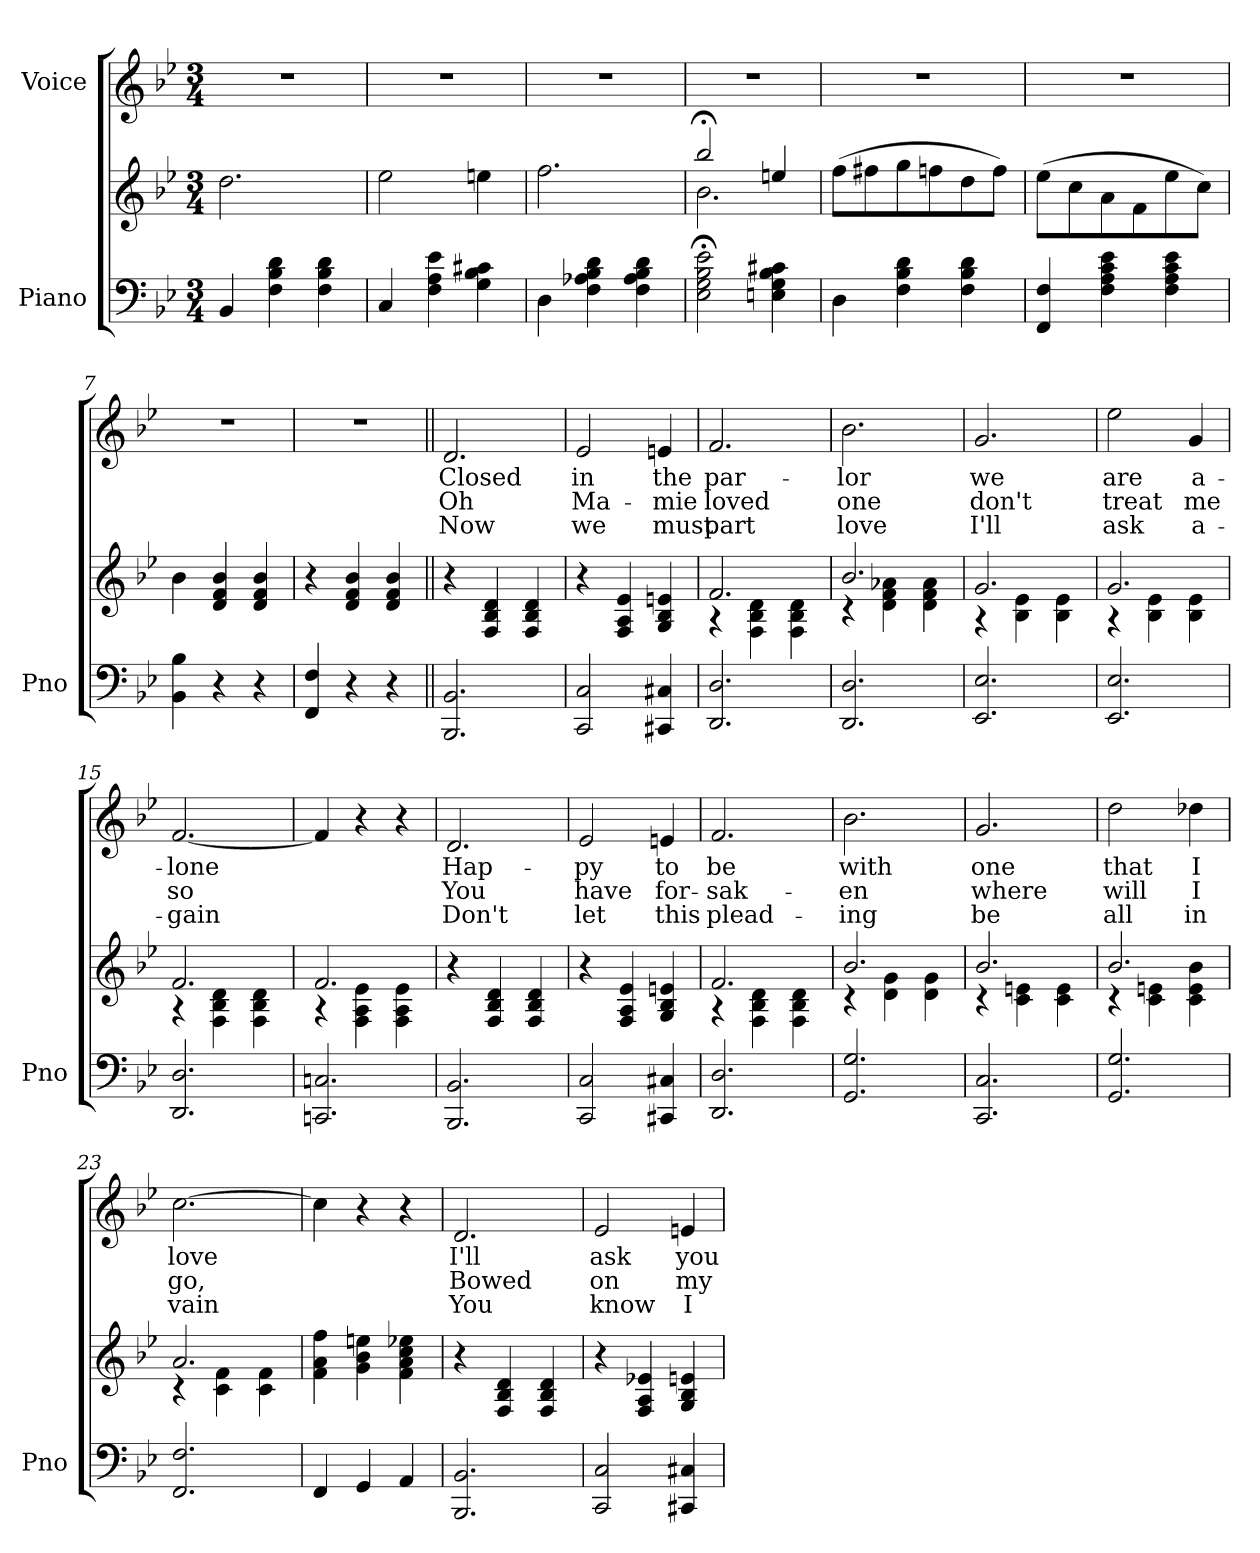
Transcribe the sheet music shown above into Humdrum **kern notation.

**kern	**kern	**kern	**text	**text	**text
*part2	*part2	*part1	*part1	*part1	*part1
*staff3	*staff2	*staff1	*staff1	*staff1	*staff1
*I"Piano	*	*I"Voice	*	*	*
*I'Pno	*	*	*	*	*
*clefF4	*clefG2	*clefG2	*	*	*
*k[b-e-]	*k[b-e-]	*k[b-e-]	*	*	*
*M3/4	*M3/4	*M3/4	*	*	*
=1	=1	=1	=1	=1	=1
4BB-/	2.dd\	2.r	.	.	.
4F\ 4B-\ 4d\	.	.	.	.	.
4F\ 4B-\ 4d\	.	.	.	.	.
=2	=2	=2	=2	=2	=2
4C/	2ee-\	2.r	.	.	.
4F\ 4A\ 4e-\	.	.	.	.	.
4G\ 4B-\ 4c#X\	4een\	.	.	.	.
=3	=3	=3	=3	=3	=3
4D\	2.ff\	2.r	.	.	.
4F\ 4A-X\ 4B-\ 4d\	.	.	.	.	.
4F\ 4A-\ 4B-\ 4d\	.	.	.	.	.
=4	=4	=4	=4	=4	=4
*	*^	*	*	*	*
2E-\;< 2G\;< 2B-\;< 2e-\;<	2bb-;</	2.b-\	2.r	.	.	.
4En\ 4G\ 4B-\ 4c#X\	4een/	.	.	.	.	.
*	*v	*v	*	*	*	*
=5	=5	=5	=5	=5	=5
4D\	(8ff\L	2.r	.	.	.
.	8ff#X\	.	.	.	.
4F\ 4B-\ 4d\	8gg\	.	.	.	.
.	8ffn\	.	.	.	.
4F\ 4B-\ 4d\	8dd\	.	.	.	.
.	8ff\J)	.	.	.	.
=6	=6	=6	=6	=6	=6
4FF/ 4F/	(8ee-\L	2.r	.	.	.
.	8cc\	.	.	.	.
4F\ 4A\ 4c\ 4e-\	8a\	.	.	.	.
.	8f\	.	.	.	.
4F\ 4A\ 4c\ 4e-\	8ee-\	.	.	.	.
.	8cc\J)	.	.	.	.
=7	=7	=7	=7	=7	=7
4BB-\ 4B-\	4b-\	2.r	.	.	.
4r	4d/ 4f/ 4b-/	.	.	.	.
4r	4d/ 4f/ 4b-/	.	.	.	.
=8	=8	=8	=8	=8	=8
4FF/ 4F/	4r	2.r	.	.	.
4r	4d/ 4f/ 4b-/	.	.	.	.
4r	4d/ 4f/ 4b-/	.	.	.	.
=9||	=9||	=9||	=9||	=9||	=9||
2.BBB-/ 2.BB-/	4r	2.d/	Closed	Oh	Now
.	4F/ 4B-/ 4d/	.	.	.	.
.	4F/ 4B-/ 4d/	.	.	.	.
=10	=10	=10	=10	=10	=10
2CC/ 2C/	4r	2e-/	in	Ma-	we
.	4F/ 4A/ 4e-/	.	.	.	.
4CC#X/ 4C#X/	4G/ 4B-/ 4en/	4en/	the	-mie	must
=11	=11	=11	=11	=11	=11
*	*^	*	*	*	*
2.DD/ 2.D/	2.f/	4r	2.f/	par-	loved	part
.	.	4F\ 4B-\ 4d\	.	.	.	.
.	.	4F\ 4B-\ 4d\	.	.	.	.
=12	=12	=12	=12	=12	=12	=12
2.DD/ 2.D/	2.b-/	4r	2.b-\	-lor	one	love
.	.	4d\ 4f\ 4a-X\	.	.	.	.
.	.	4d\ 4f\ 4a-\	.	.	.	.
=13	=13	=13	=13	=13	=13	=13
2.EE-/ 2.E-/	2.g/	4r	2.g/	we	don't	I'll
.	.	4B-\ 4e-\	.	.	.	.
.	.	4B-\ 4e-\	.	.	.	.
=14	=14	=14	=14	=14	=14	=14
2.EE-/ 2.E-/	2.g/	4r	2ee-\	are	treat	ask
.	.	4B-\ 4e-\	.	.	.	.
.	.	4B-\ 4e-\	4g/	a-	me	a-
=15	=15	=15	=15	=15	=15	=15
2.DD/ 2.D/	2.f/	4r	[2.f/	-lone	so	-gain
.	.	4F\ 4B-\ 4d\	.	.	.	.
.	.	4F\ 4B-\ 4d\	.	.	.	.
=16	=16	=16	=16	=16	=16	=16
2.CCn/ 2.Cn/	2.f/	4r	4f/]	.	.	.
.	.	4F\ 4A\ 4e-\	4r	.	.	.
.	.	4F\ 4A\ 4e-\	4r	.	.	.
*	*v	*v	*	*	*	*
=17	=17	=17	=17	=17	=17
2.BBB-/ 2.BB-/	4r	2.d/	Hap-	You	Don't
.	4F/ 4B-/ 4d/	.	.	.	.
.	4F/ 4B-/ 4d/	.	.	.	.
=18	=18	=18	=18	=18	=18
2CC/ 2C/	4r	2e-/	-py	have	let
.	4F/ 4A/ 4e-/	.	.	.	.
4CC#X/ 4C#X/	4G/ 4B-/ 4en/	4en/	to	for-	this
=19	=19	=19	=19	=19	=19
*	*^	*	*	*	*
2.DD/ 2.D/	2.f/	4r	2.f/	be	-sak-	plead-
.	.	4F\ 4B-\ 4d\	.	.	.	.
.	.	4F\ 4B-\ 4d\	.	.	.	.
=20	=20	=20	=20	=20	=20	=20
2.GG/ 2.G/	2.b-/	4r	2.b-\	with	-en	-ing
.	.	4d\ 4g\	.	.	.	.
.	.	4d\ 4g\	.	.	.	.
=21	=21	=21	=21	=21	=21	=21
2.CC/ 2.C/	2.b-/	4r	2.g/	one	where	be
.	.	4c\ 4en\	.	.	.	.
.	.	4c\ 4e\	.	.	.	.
=22	=22	=22	=22	=22	=22	=22
2.GG/ 2.G/	2.b-/	4r	2dd\	that	will	all
.	.	4c\ 4en\	.	.	.	.
.	.	4c\ 4e\ 4b-\	4dd-X\	I	I	in
=23	=23	=23	=23	=23	=23	=23
2.FF/ 2.F/	2.a/	4r	[2.cc\	love	go,	vain
.	.	4c\ 4f\	.	.	.	.
.	.	4c\ 4f\	.	.	.	.
*	*v	*v	*	*	*	*
=24	=24	=24	=24	=24	=24
4FF/	4f\ 4a\ 4ff\	4cc\]	.	.	.
4GG/	4g\ 4b-\ 4een\	4r	.	.	.
4AA/	4f\ 4a\ 4cc\ 4ee-X\	4r	.	.	.
=25	=25	=25	=25	=25	=25
2.BBB-/ 2.BB-/	4r	2.d/	I'll	Bowed	You
.	4F/ 4B-/ 4d/	.	.	.	.
.	4F/ 4B-/ 4d/	.	.	.	.
=26	=26	=26	=26	=26	=26
2CC/ 2C/	4r	2e-/	ask	on	know
.	4F/ 4A/ 4e-X/	.	.	.	.
4CC#X/ 4C#X/	4G/ 4B-/ 4en/	4en/	you	my	I
=	=	=	=	=	=
*-	*-	*-	*-	*-	*-
